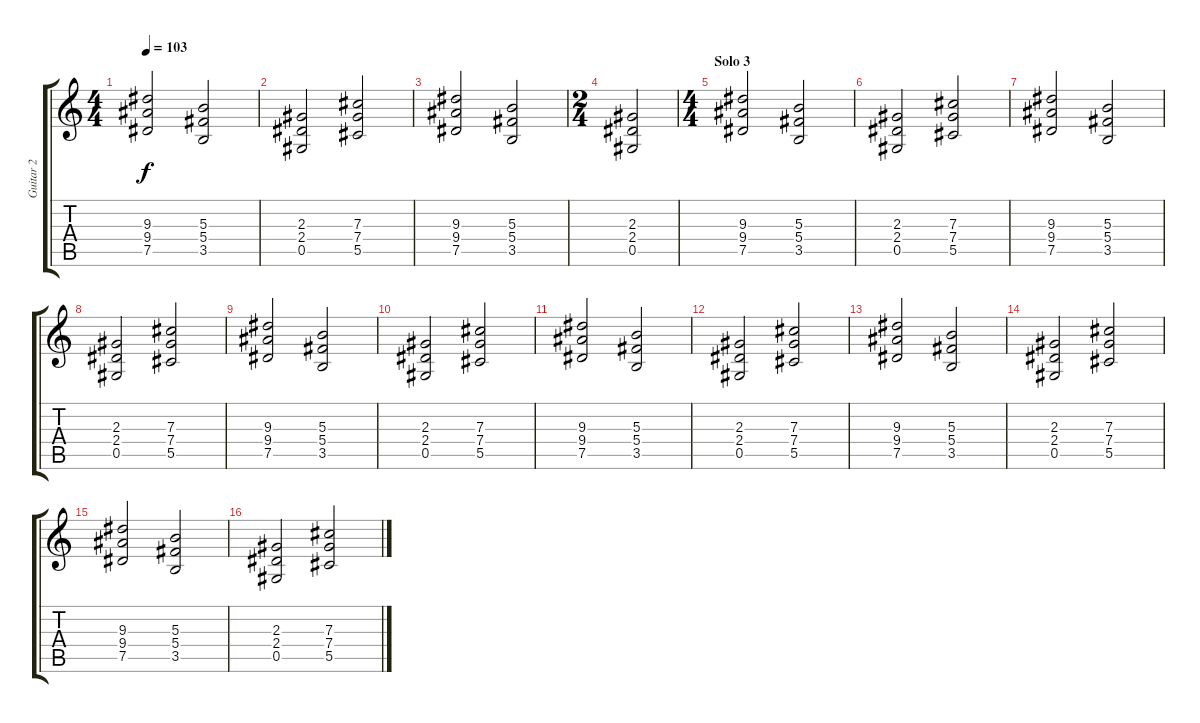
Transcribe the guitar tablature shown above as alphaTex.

\track ("Guitar 2" "Guitar 2") {instrument overdrivenguitar}
\staff {score tabs}
\tuning (Eb4 Bb3 Gb3 Db3 Ab2 Eb2) {hide}
\ts (4 4)
\tempo 103
\clef g2
\ks c
(9.3 9.4 7.5).2{dy f} (5.3 5.4 3.5).2 |
(2.3 2.4 0.5).2 (7.3 7.4 5.5).2 |
(9.3 9.4 7.5).2 (5.3 5.4 3.5).2 |
\ts (2 4)
(2.3 2.4 0.5).2 |
\ts (4 4)
\section ("" "Solo 3")
(9.3 9.4 7.5).2 (5.3 5.4 3.5).2 |
(2.3 2.4 0.5).2 (7.3 7.4 5.5).2 |
(9.3 9.4 7.5).2 (5.3 5.4 3.5).2 |
(2.3 2.4 0.5).2 (7.3 7.4 5.5).2 |
(9.3 9.4 7.5).2 (5.3 5.4 3.5).2 |
(2.3 2.4 0.5).2 (7.3 7.4 5.5).2 |
(9.3 9.4 7.5).2 (5.3 5.4 3.5).2 |
(2.3 2.4 0.5).2 (7.3 7.4 5.5).2 |
(9.3 9.4 7.5).2 (5.3 5.4 3.5).2 |
(2.3 2.4 0.5).2 (7.3 7.4 5.5).2 |
(9.3 9.4 7.5).2 (5.3 5.4 3.5).2 |
(2.3 2.4 0.5).2 (7.3 7.4 5.5).2
